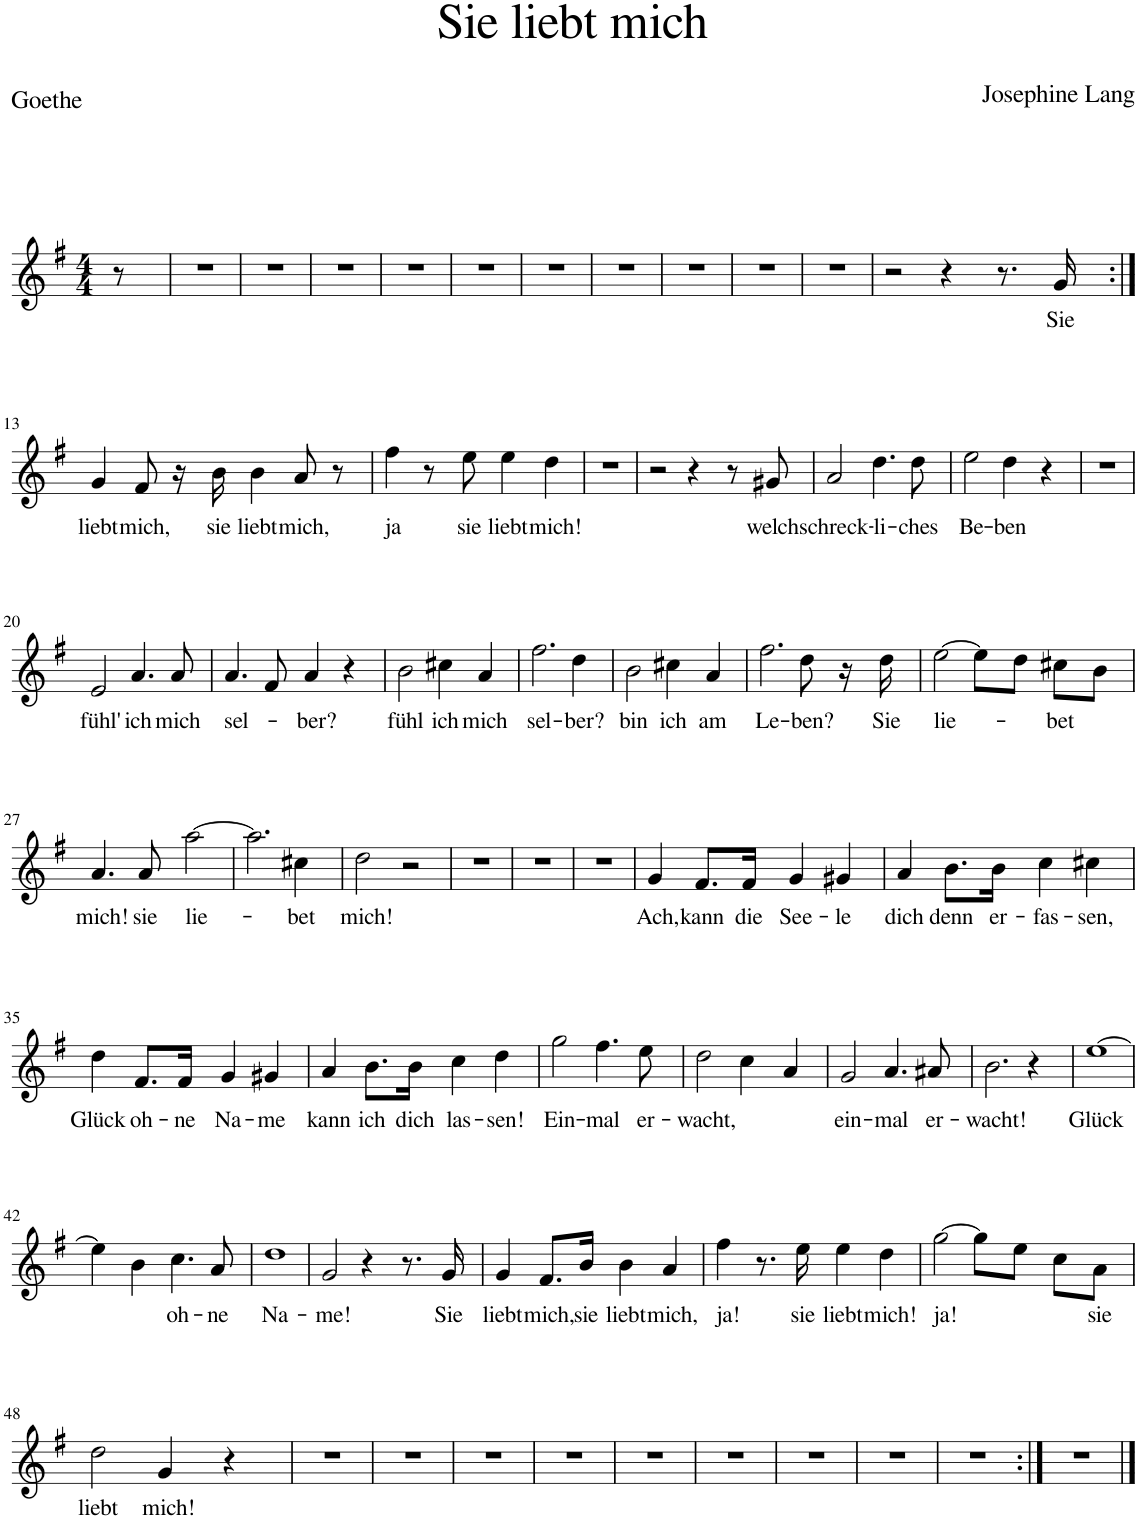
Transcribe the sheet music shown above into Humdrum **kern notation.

**kern	**text
*part1	*part1
*staff1	*staff1
*I"Piano	*
*I'Pno	*
*clefG2	*
*k[f#]	*
*M4/4	*
=1	=1
8r	.
=2	=2
1r	.
=3	=3
1r	.
=4	=4
1r	.
=5	=5
1r	.
=6	=6
1r	.
=7	=7
1r	.
=8	=8
1r	.
=9	=9
1r	.
=10	=10
1r	.
=11	=11
1r	.
=12	=12
2r	.
4r	.
8.r	.
!	!LO:LY:b
16g/	Sie
!!LO:LB:g=z
=13:|!	=13:|!
!	!LO:LY:b
4g/	liebt
!	!LO:LY:b
8f#/	mich,
16r	.
!	!LO:LY:b
16b\	sie
!	!LO:LY:b
4b\	liebt
!	!LO:LY:b
8a/	mich,
8r	.
=14	=14
!	!LO:LY:b
4ff#\	ja
8r	.
!	!LO:LY:b
8ee\	sie
!	!LO:LY:b
4ee\	liebt
!	!LO:LY:b
4dd\	mich!
=15	=15
1r	.
=16	=16
2r	.
4r	.
8r	.
!	!LO:LY:b
8g#X/	welch
=17	=17
!	!LO:LY:b
2a/	schreck-
!	!LO:LY:b
4.dd\	-li-
!	!LO:LY:b
8dd\	-ches
=18	=18
!	!LO:LY:b
2ee\	Be-
!	!LO:LY:b
4dd\	-ben
4r	.
=19	=19
1r	.
!!LO:LB:g=z
=20	=20
!	!LO:LY:b
2e/	fühl'
!	!LO:LY:b
4.a/	ich
!	!LO:LY:b
8a/	mich
=21	=21
!	!LO:LY:b
4.a/	sel-
8f#/	.
!	!LO:LY:b
4a/	-ber?
4r	.
=22	=22
!	!LO:LY:b
2b\	fühl
!	!LO:LY:b
4cc#X\	ich
!	!LO:LY:b
4a/	mich
=23	=23
!	!LO:LY:b
2.ff#\	sel-
!	!LO:LY:b
4dd\	-ber?
=24	=24
!	!LO:LY:b
2b\	bin
!	!LO:LY:b
4cc#X\	ich
!	!LO:LY:b
4a/	am
=25	=25
!	!LO:LY:b
2.ff#\	Le-
!	!LO:LY:b
8dd\	-ben?
16r	.
!	!LO:LY:b
16dd\	Sie
=26	=26
!	!LO:LY:b
[2ee\	lie-
8ee\L]	.
8dd\J	.
!	!LO:LY:b
8cc#X\L	-bet
8b\J	.
!!LO:LB:g=z
=27	=27
!	!LO:LY:b
4.a/	mich!
!	!LO:LY:b
8a/	sie
!	!LO:LY:b
[2aa\	lie-
=28	=28
2.aa\]	.
!	!LO:LY:b
4cc#X\	-bet
=29	=29
!	!LO:LY:b
2dd\	mich!
2r	.
=30	=30
1r	.
=31	=31
1r	.
=32	=32
1r	.
=33	=33
!	!LO:LY:b
4g/	Ach,
!	!LO:LY:b
8.f#/L	kann
!	!LO:LY:b
16f#/Jk	die
!	!LO:LY:b
4g/	See-
!	!LO:LY:b
4g#X/	-le
=34	=34
!	!LO:LY:b
4a/	dich
!	!LO:LY:b
8.b\L	denn
!	!LO:LY:b
16b\Jk	er-
!	!LO:LY:b
4cc\	-fas-
!	!LO:LY:b
4cc#X\	-sen,
!!LO:LB:g=z
=35	=35
!	!LO:LY:b
4dd\	Glück
!	!LO:LY:b
8.f#/L	oh-
!	!LO:LY:b
16f#/Jk	-ne
!	!LO:LY:b
4g/	Na-
!	!LO:LY:b
4g#X/	-me
=36	=36
!	!LO:LY:b
4a/	kann
!	!LO:LY:b
8.b\L	ich
!	!LO:LY:b
16b\Jk	dich
!	!LO:LY:b
4cc\	las-
!	!LO:LY:b
4dd\	-sen!
=37	=37
!	!LO:LY:b
2gg\	Ein-
!	!LO:LY:b
4.ff#\	-mal
!	!LO:LY:b
8ee\	er-
=38	=38
!	!LO:LY:b
2dd\	-wacht,
4cc\	.
4a/	.
=39	=39
!	!LO:LY:b
2g/	ein-
!	!LO:LY:b
4.a/	-mal
!	!LO:LY:b
8a#X/	er-
=40	=40
!	!LO:LY:b
2.b\	-wacht!
4r	.
=41	=41
!	!LO:LY:b
[1ee	Glück
!!LO:LB:g=z
=42	=42
4ee\]	.
4b\	.
!	!LO:LY:b
4.cc\	oh-
!	!LO:LY:b
8a/	-ne
=43	=43
!	!LO:LY:b
1dd	Na-
=44	=44
!	!LO:LY:b
2g/	-me!
4r	.
8.r	.
!	!LO:LY:b
16g/	Sie
=45	=45
!	!LO:LY:b
4g/	liebt
!	!LO:LY:b
8.f#/L	mich,
!	!LO:LY:b
16b/Jk	sie
!	!LO:LY:b
4b\	liebt
!	!LO:LY:b
4a/	mich,
=46	=46
!	!LO:LY:b
4ff#\	ja!
8.r	.
!	!LO:LY:b
16ee\	sie
!	!LO:LY:b
4ee\	liebt
!	!LO:LY:b
4dd\	mich!
=47	=47
!	!LO:LY:b
[2gg\	ja!
8gg\L]	.
8ee\J	.
8cc\L	.
!	!LO:LY:b
8a\J	sie
!!LO:LB:g=z
=48	=48
!	!LO:LY:b
2dd\	liebt
!	!LO:LY:b
4g/	mich!
4r	.
=49	=49
1r	.
=50	=50
1r	.
=51	=51
1r	.
=52	=52
1r	.
=53	=53
1r	.
=54	=54
1r	.
=55	=55
1r	.
=56	=56
1r	.
=57	=57
1r	.
=58:|!	=58:|!
1r	.
==	==
*-	*-
